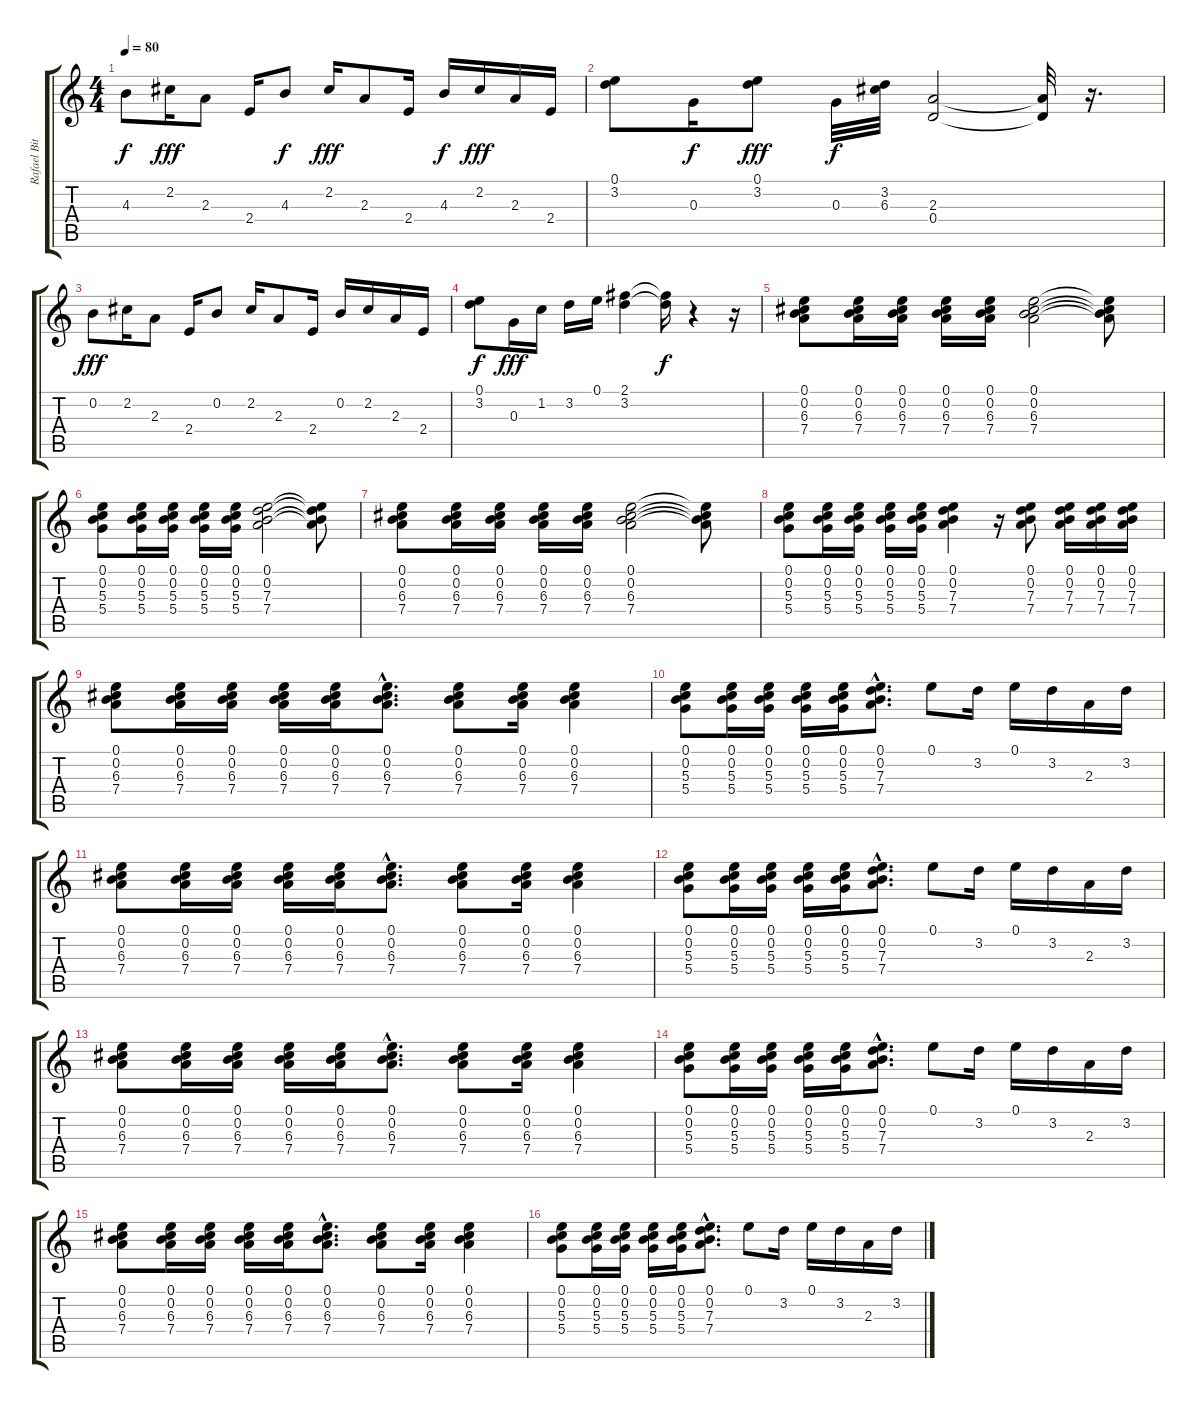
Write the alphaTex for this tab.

\track ("Rafael Bittecourt" "Rafael Bit") {instrument acousticguitarsteel}
\staff {score tabs}
\tuning (E4 B3 G3 D3 A2 E2) {hide}
\ts (4 4)
\tempo 80
\clef g2
\ks c
4.3.8{dy f instrument acousticguitarsteel} 2.2.16{dy fff} 2.3.8 2.4.16 4.3.8{dy f} 2.2.16{dy fff} 2.3.8 2.4.16 4.3.16{dy f} 2.2.16{dy fff} 2.3.16 2.4.16 |
(0.1 3.2).8 0.3.16{dy f} (0.1 3.2).8{dy fff} 0.3.32{dy f} (3.2 6.3).32 (2.3 0.4).2 (2.3{t} 0.4{t}).32 r.16{d} |
0.2.8{dy fff} 2.2.16 2.3.8 2.4.16 0.2.8 2.2.16 2.3.8 2.4.16 0.2.16 2.2.16 2.3.16 2.4.16 |
(0.1 3.2).8{dy f} 0.3.16{dy fff} 1.2.16 3.2.16 0.1.16 (2.1 3.2).4 (2.1{t} 3.2{t}).16{dy f} r.4 r.16 |
(0.1 0.2 6.3 7.4).8 (0.1 0.2 6.3 7.4).16 (0.1 0.2 6.3 7.4).16 (0.1 0.2 6.3 7.4).16 (0.1 0.2 6.3 7.4).16 (0.1 0.2 6.3 7.4).2 (0.1{t} 0.2{t} 6.3{t} 7.4{t}).8 |
(0.1 0.2 5.3 5.4).8 (0.1 0.2 5.3 5.4).16 (0.1 0.2 5.3 5.4).16 (0.1 0.2 5.3 5.4).16 (0.1 0.2 5.3 5.4).16 (0.1 0.2 7.3 7.4).2 (0.1{t} 0.2{t} 7.3{t} 7.4{t}).8 |
(0.1 0.2 6.3 7.4).8 (0.1 0.2 6.3 7.4).16 (0.1 0.2 6.3 7.4).16 (0.1 0.2 6.3 7.4).16 (0.1 0.2 6.3 7.4).16 (0.1 0.2 6.3 7.4).2 (0.1{t} 0.2{t} 6.3{t} 7.4{t}).8 |
(0.1 0.2 5.3 5.4).8 (0.1 0.2 5.3 5.4).16 (0.1 0.2 5.3 5.4).16 (0.1 0.2 5.3 5.4).16 (0.1 0.2 5.3 5.4).16 (0.1 0.2 7.3 7.4).4 r.16 (0.1 0.2 7.3 7.4).8 (0.1 0.2 7.3 7.4).16 (0.1 0.2 7.3 7.4).16 (0.1 0.2 7.3 7.4).16 |
(0.1 0.2 6.3 7.4).8 (0.1 0.2 6.3 7.4).16 (0.1 0.2 6.3 7.4).16 (0.1 0.2 6.3 7.4).16 (0.1 0.2 6.3 7.4).16 (0.1{hac} 0.2{hac} 6.3{hac} 7.4{hac}).8{d} (0.1 0.2 6.3 7.4).8 (0.1 0.2 6.3 7.4).16 (0.1 0.2 6.3 7.4).4 |
(0.1 0.2 5.3 5.4).8 (0.1 0.2 5.3 5.4).16 (0.1 0.2 5.3 5.4).16 (0.1 0.2 5.3 5.4).16 (0.1 0.2 5.3 5.4).16 (0.1{hac} 0.2{hac} 7.3{hac} 7.4{hac}).8{d} 0.1.8 3.2.16 0.1.16 3.2.16 2.3.16 3.2.16 |
(0.1 0.2 6.3 7.4).8 (0.1 0.2 6.3 7.4).16 (0.1 0.2 6.3 7.4).16 (0.1 0.2 6.3 7.4).16 (0.1 0.2 6.3 7.4).16 (0.1{hac} 0.2{hac} 6.3{hac} 7.4{hac}).8{d} (0.1 0.2 6.3 7.4).8 (0.1 0.2 6.3 7.4).16 (0.1 0.2 6.3 7.4).4 |
(0.1 0.2 5.3 5.4).8 (0.1 0.2 5.3 5.4).16 (0.1 0.2 5.3 5.4).16 (0.1 0.2 5.3 5.4).16 (0.1 0.2 5.3 5.4).16 (0.1{hac} 0.2{hac} 7.3{hac} 7.4{hac}).8{d} 0.1.8 3.2.16 0.1.16 3.2.16 2.3.16 3.2.16 |
(0.1 0.2 6.3 7.4).8 (0.1 0.2 6.3 7.4).16 (0.1 0.2 6.3 7.4).16 (0.1 0.2 6.3 7.4).16 (0.1 0.2 6.3 7.4).16 (0.1{hac} 0.2{hac} 6.3{hac} 7.4{hac}).8{d} (0.1 0.2 6.3 7.4).8 (0.1 0.2 6.3 7.4).16 (0.1 0.2 6.3 7.4).4 |
(0.1 0.2 5.3 5.4).8 (0.1 0.2 5.3 5.4).16 (0.1 0.2 5.3 5.4).16 (0.1 0.2 5.3 5.4).16 (0.1 0.2 5.3 5.4).16 (0.1{hac} 0.2{hac} 7.3{hac} 7.4{hac}).8{d} 0.1.8 3.2.16 0.1.16 3.2.16 2.3.16 3.2.16 |
(0.1 0.2 6.3 7.4).8 (0.1 0.2 6.3 7.4).16 (0.1 0.2 6.3 7.4).16 (0.1 0.2 6.3 7.4).16 (0.1 0.2 6.3 7.4).16 (0.1{hac} 0.2{hac} 6.3{hac} 7.4{hac}).8{d} (0.1 0.2 6.3 7.4).8 (0.1 0.2 6.3 7.4).16 (0.1 0.2 6.3 7.4).4 |
(0.1 0.2 5.3 5.4).8 (0.1 0.2 5.3 5.4).16 (0.1 0.2 5.3 5.4).16 (0.1 0.2 5.3 5.4).16 (0.1 0.2 5.3 5.4).16 (0.1{hac} 0.2{hac} 7.3{hac} 7.4{hac}).8{d} 0.1.8 3.2.16 0.1.16 3.2.16 2.3.16 3.2.16
